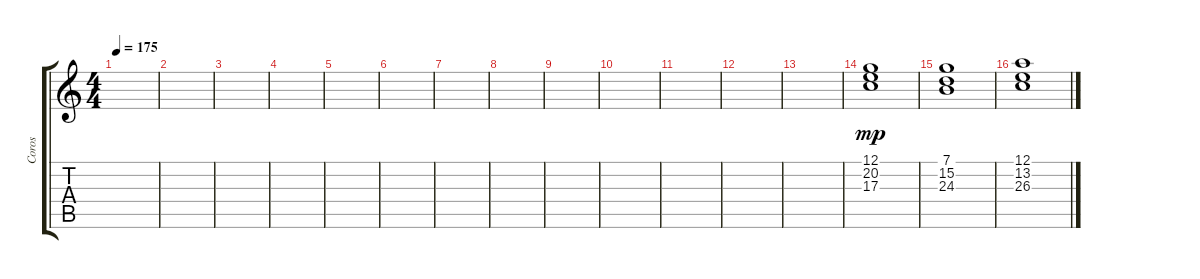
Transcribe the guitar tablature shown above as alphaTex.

\track ("Coros" "Coros") {instrument choiraahs}
\staff {score tabs}
\tuning (E4 B3 G3 D3 A2 E2) {hide}
\ts (4 4)
\tempo 175
\clef g2
\ks c
|
|
|
|
|
|
|
|
|
|
|
|
|
(12.1 20.2 17.3).1{dy mp} |
(7.1 15.2 24.3).1 |
(12.1 13.2 26.3).1
